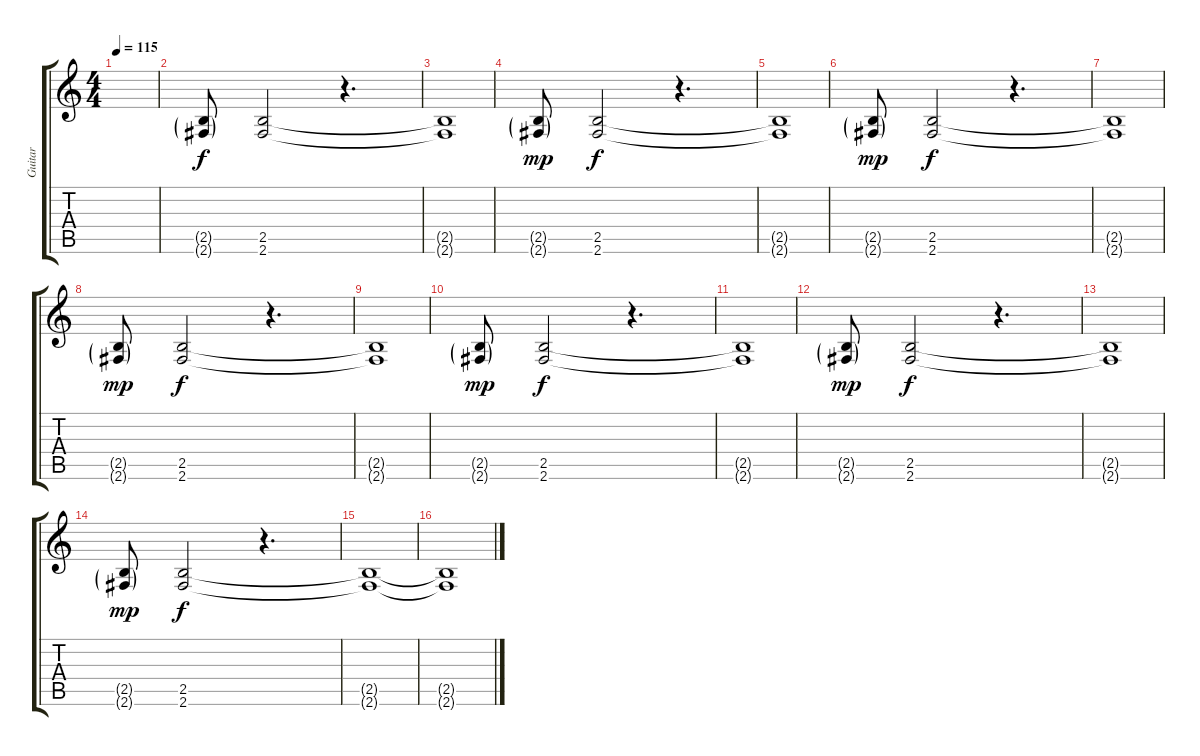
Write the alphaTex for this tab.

\track ("Guitar" "Guitar") {instrument distortionguitar}
\staff {score tabs}
\tuning (E4 B3 G3 D3 A2 E2) {hide}
\ts (4 4)
\tempo 115
\clef g2
\ks c
|
(2.5{g} 2.6{g}).8 (2.5 2.6).2{dy f} r.4{d} |
(2.5{t} 2.6{t}).1 |
(2.5{g} 2.6{g}).8{dy mp} (2.5 2.6).2{dy f} r.4{d} |
(2.5{t} 2.6{t}).1 |
(2.5{g} 2.6{g}).8{dy mp} (2.5 2.6).2{dy f} r.4{d} |
(2.5{t} 2.6{t}).1 |
(2.5{g} 2.6{g}).8{dy mp} (2.5 2.6).2{dy f} r.4{d} |
(2.5{t} 2.6{t}).1 |
(2.5{g} 2.6{g}).8{dy mp} (2.5 2.6).2{dy f} r.4{d} |
(2.5{t} 2.6{t}).1 |
(2.5{g} 2.6{g}).8{dy mp} (2.5 2.6).2{dy f} r.4{d} |
(2.5{t} 2.6{t}).1 |
(2.5{g} 2.6{g}).8{dy mp} (2.5 2.6).2{dy f} r.4{d} |
(2.5{t} 2.6{t}).1 |
(2.5{t} 2.6{t}).1
